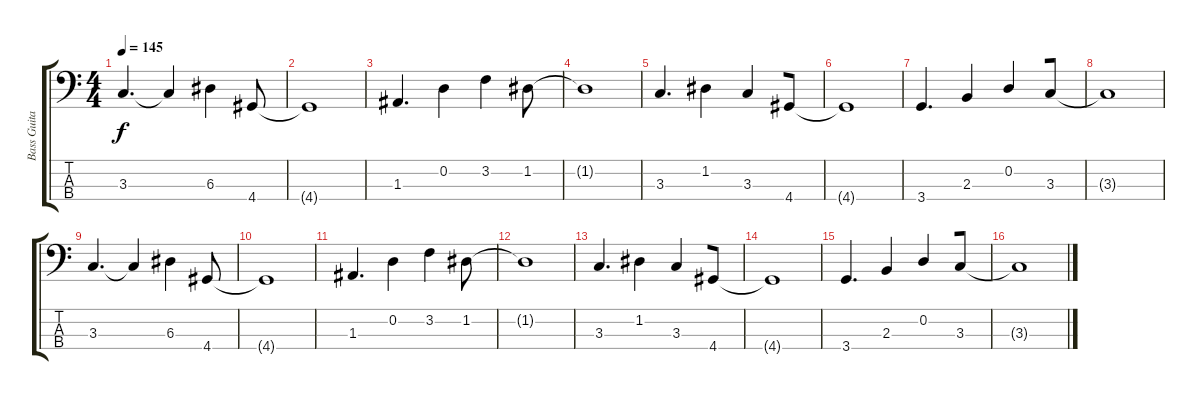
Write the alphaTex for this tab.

\track ("Bass Guitar" "Bass Guita") {instrument electricbassfinger}
\staff {score tabs}
\tuning (G2 D2 A1 E1) {hide}
\ts (4 4)
\tempo 145
\clef f4
\ks c
3.3.4{d dy f} 3.3{t}.4 6.3.4 4.4.8 |
4.4{t}.1 |
1.3.4{d} 0.2.4 3.2.4 1.2.8 |
1.2{t}.1 |
3.3.4{d} 1.2.4 3.3.4{beam merge} 4.4.8 |
4.4{t}.1 |
3.4.4{d beam merge} 2.3.4{beam merge} 0.2.4{beam merge} 3.3.8 |
3.3{t}.1 |
3.3.4{d} 3.3{t}.4 6.3.4 4.4.8 |
4.4{t}.1 |
1.3.4{d} 0.2.4 3.2.4 1.2.8 |
1.2{t}.1 |
3.3.4{d} 1.2.4 3.3.4{beam merge} 4.4.8 |
4.4{t}.1 |
3.4.4{d beam merge} 2.3.4{beam merge} 0.2.4{beam merge} 3.3.8 |
3.3{t}.1
